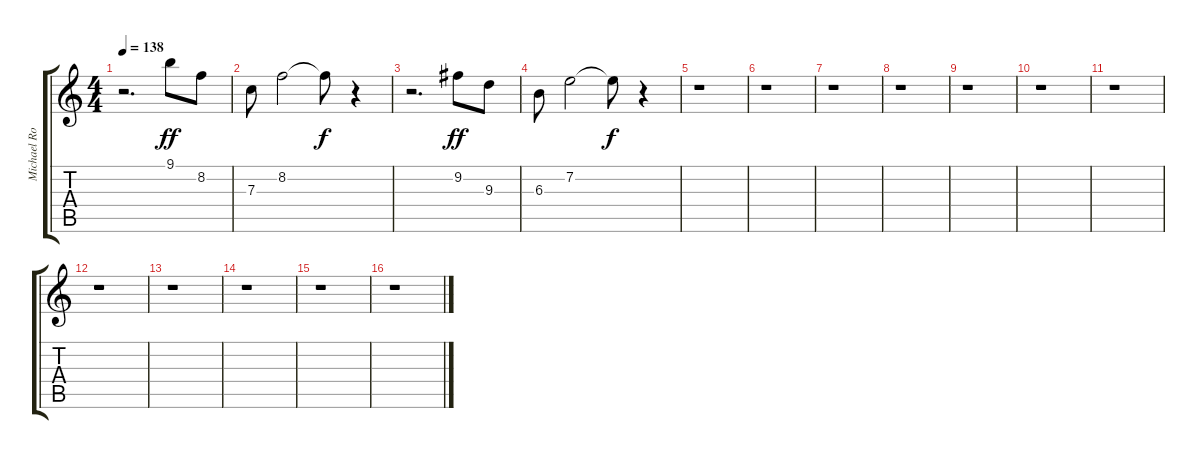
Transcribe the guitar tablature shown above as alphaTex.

\track ("Michael Romeo" "Michael Ro") {instrument acousticguitarsteel}
\staff {score tabs}
\tuning (D4 A3 F3 C3 G2 D2) {hide}
\ts (4 4)
\tempo 138
\clef g2
\ks c
r.2{d dy f} 9.1.8{dy ff} 8.2.8 |
7.3.8 8.2.2 8.2{t}.8{dy f} r.4 |
r.2{d} 9.2.8{dy ff} 9.3.8 |
6.3.8 7.2.2 7.2{t}.8{dy f} r.4 |
r.1 |
r.1 |
r.1 |
r.1 |
r.1 |
r.1 |
r.1 |
r.1 |
r.1 |
r.1 |
r.1 |
r.1
